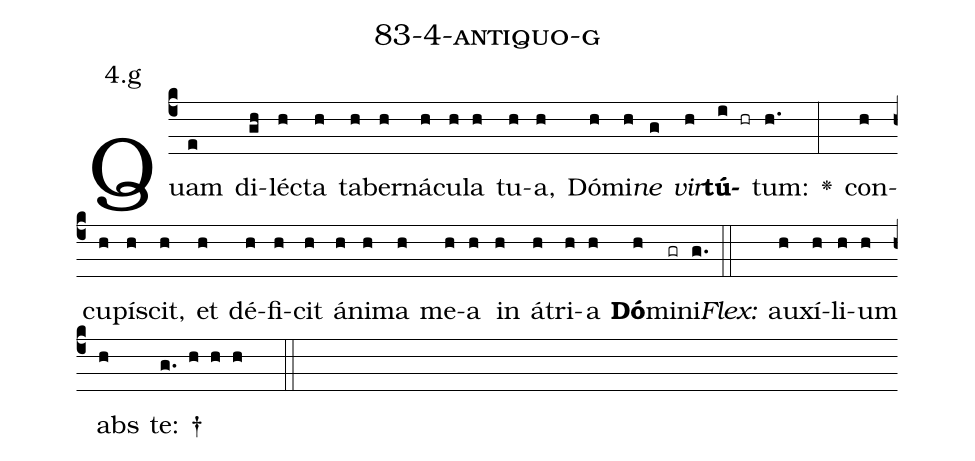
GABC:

name: 83-4-antiquo-g;
annotation: 4.g;
%%
(c4)Quam(e) di(gh)léc(h)ta(h) ta(h)ber(h)ná(h)cu(h)la(h) tu(h)a,(h) Dó(h)mi(h)<i>ne</i>(g) <i>vir</i>(h)<b>tú</b>(i hr)tum:(h.) <v>\greheightstar</v>(:) con(h)cu(h)pí(h)scit,(h) et(h) dé(h)fi(h)cit(h) á(h)ni(h)ma(h) me(h)a(h) in(h) á(h)tri(h)a(h) <b>Dó</b>(h)mi(gr)ni.(g.) (::)
<i>Flex:</i>()  au(h)xí(h)li(h)um(h) abs(h) te: †(g. h h h  ::)

%E(h) u(h) o(h) u(h) a(h) e.(g.) (::)
